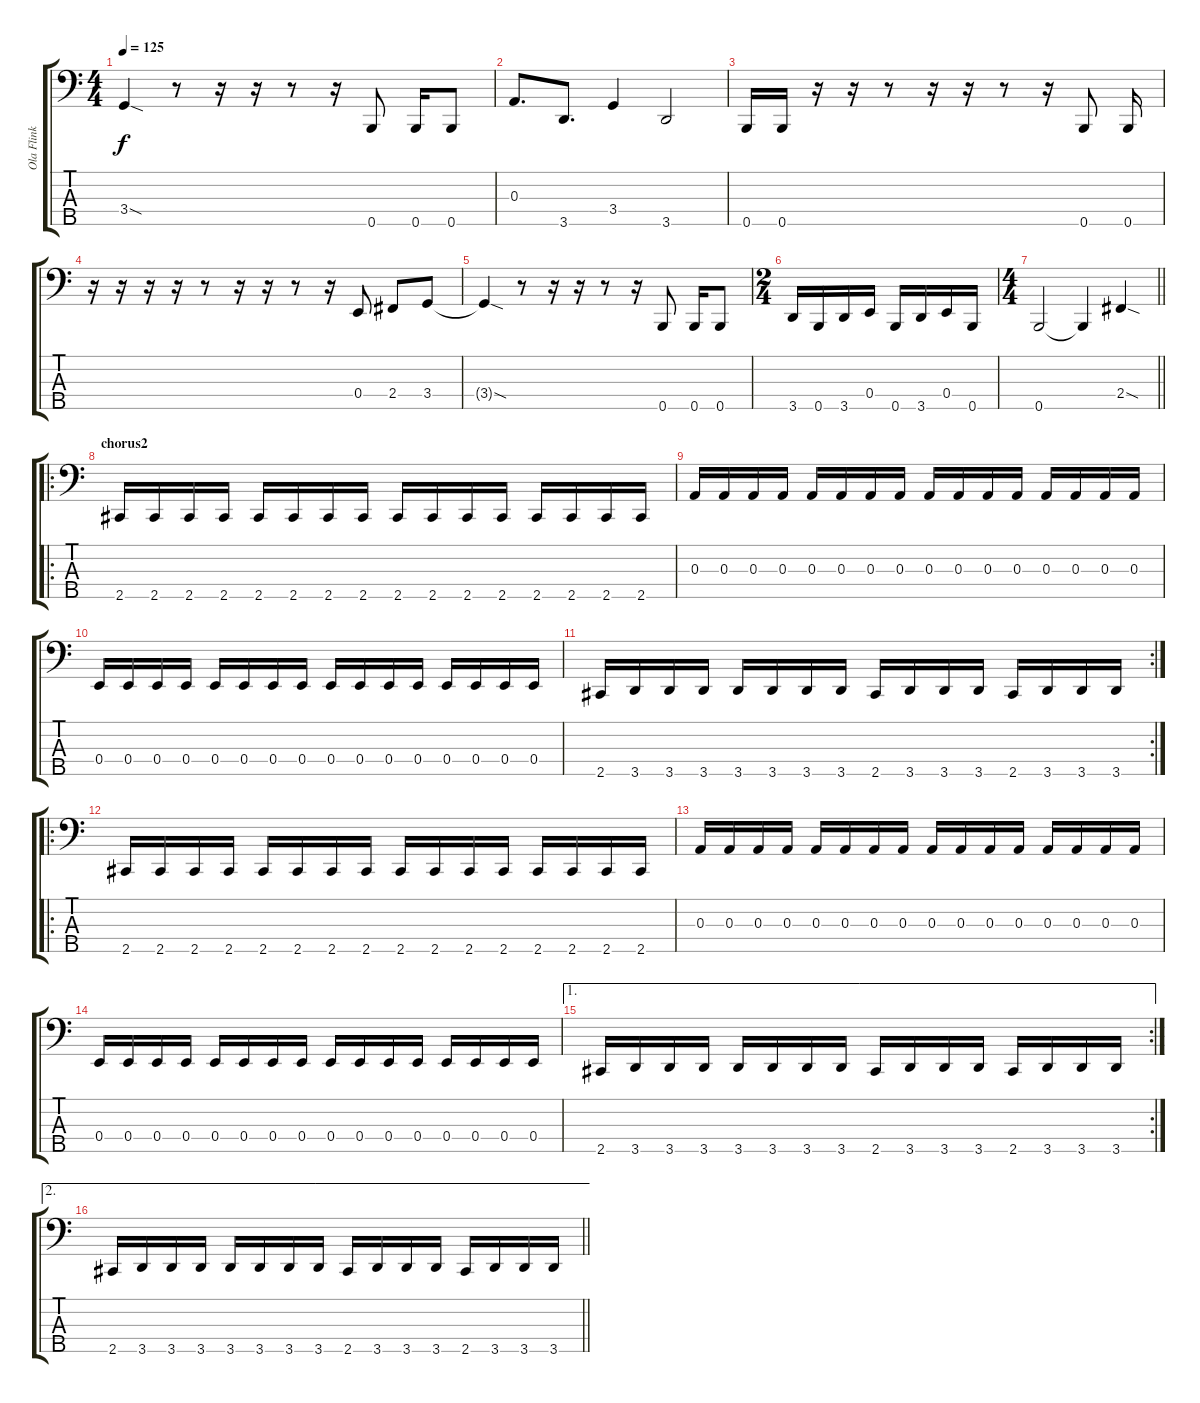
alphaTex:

\track ("Ola Flink" "Ola Flink") {instrument electricbasspick}
\staff {score tabs}
\tuning (G2 D2 A1 E1 B0) {hide}
\ts (4 4)
\tempo 125
\clef f4
\ks c
3.4{sod t}.4{dy f} r.8 r.16 r.16 r.8 r.16 0.5.8 0.5.16 0.5.8 |
0.3.8{d} 3.5.8{d} 3.4.4 3.5.2 |
0.5.16 0.5.16 r.16 r.16 r.8 r.16 r.16 r.8 r.16 0.5.8 0.5.16 |
r.16 r.16 r.16 r.16 r.8 r.16 r.16 r.8 r.16 0.4.8 2.4.8 3.4.8 |
3.4{sod t}.4 r.8 r.16 r.16 r.8 r.16 0.5.8 0.5.16 0.5.8 |
\ts (2 4)
3.5.16 0.5.16 3.5.16 0.4.16 0.5.16 3.5.16 0.4.16 0.5.16 |
\ts (4 4)
\barLineRight lightlight
0.5.2 0.5{t}.4 2.4{sod}.4 |
\ro
\section ("" "chorus2")
2.5.16 2.5.16 2.5.16 2.5.16 2.5.16 2.5.16 2.5.16 2.5.16 2.5.16 2.5.16 2.5.16 2.5.16 2.5.16 2.5.16 2.5.16 2.5.16 |
0.3.16 0.3.16 0.3.16 0.3.16 0.3.16 0.3.16 0.3.16 0.3.16 0.3.16 0.3.16 0.3.16 0.3.16 0.3.16 0.3.16 0.3.16 0.3.16 |
0.4.16 0.4.16 0.4.16 0.4.16 0.4.16 0.4.16 0.4.16 0.4.16 0.4.16 0.4.16 0.4.16 0.4.16 0.4.16 0.4.16 0.4.16 0.4.16 |
\rc 2
2.5.16 3.5.16 3.5.16 3.5.16 3.5.16 3.5.16 3.5.16 3.5.16 2.5.16 3.5.16 3.5.16 3.5.16 2.5.16 3.5.16 3.5.16 3.5.16 |
\ro
2.5.16 2.5.16 2.5.16 2.5.16 2.5.16 2.5.16 2.5.16 2.5.16 2.5.16 2.5.16 2.5.16 2.5.16 2.5.16 2.5.16 2.5.16 2.5.16 |
0.3.16 0.3.16 0.3.16 0.3.16 0.3.16 0.3.16 0.3.16 0.3.16 0.3.16 0.3.16 0.3.16 0.3.16 0.3.16 0.3.16 0.3.16 0.3.16 |
0.4.16 0.4.16 0.4.16 0.4.16 0.4.16 0.4.16 0.4.16 0.4.16 0.4.16 0.4.16 0.4.16 0.4.16 0.4.16 0.4.16 0.4.16 0.4.16 |
\ae 1
\rc 2
2.5.16 3.5.16 3.5.16 3.5.16 3.5.16 3.5.16 3.5.16 3.5.16 2.5.16 3.5.16 3.5.16 3.5.16 2.5.16 3.5.16 3.5.16 3.5.16 |
\ae 2
\barLineRight lightlight
2.5.16 3.5.16 3.5.16 3.5.16 3.5.16 3.5.16 3.5.16 3.5.16 2.5.16 3.5.16 3.5.16 3.5.16 2.5.16 3.5.16 3.5.16 3.5.16
